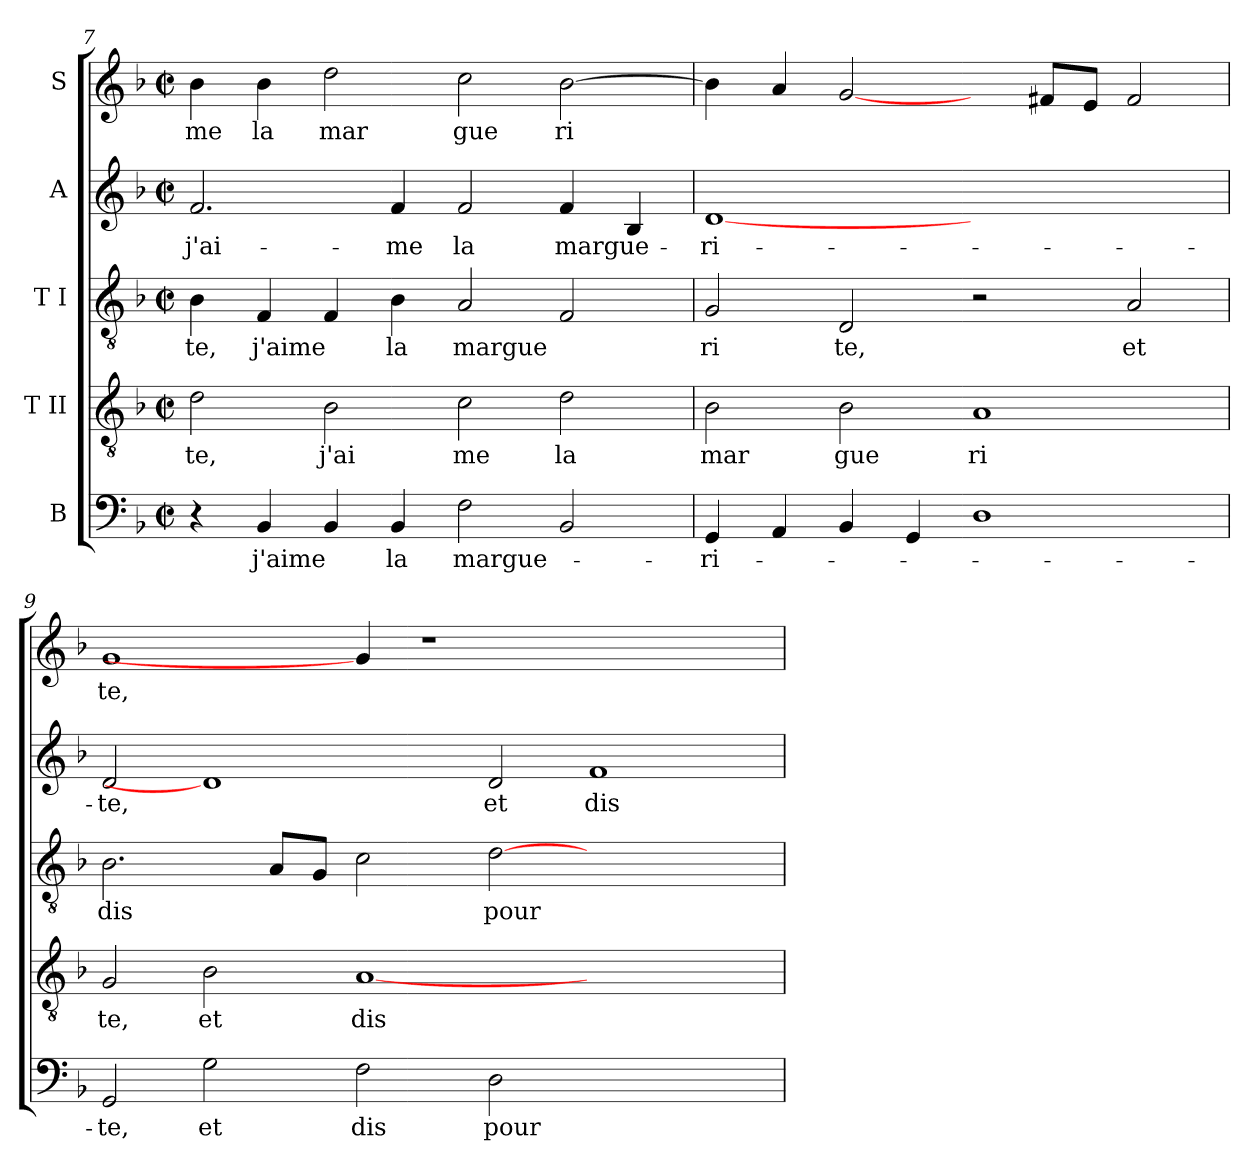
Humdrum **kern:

**kern	**text	**kern	**text	**kern	**text	**kern	**text	**kern	**text
*part5	*part5	*part4	*part4	*part3	*part3	*part2	*part2	*part1	*part1
*staff5	*staff5	*staff4	*staff4	*staff3	*staff3	*staff2	*staff2	*staff1	*staff1
*I"B	*	*I"T II	*	*I"T I	*	*I"A	*	*I"S	*
*clefF4	*	*clefGv2	*	*clefGv2	*	*clefG2	*	*clefG2	*
*k[b-]	*	*k[b-]	*	*k[b-]	*	*k[b-]	*	*k[b-]	*
*F:	*	*F:	*	*F:	*	*F:	*	*F:	*
*M2/2	*	*M2/2	*	*M2/2	*	*M2/2	*	*M2/2	*
*met(c|)	*	*met(c|)	*	*met(c|)	*	*met(c|)	*	*met(c|)	*
=7	=7	=7	=7	=7	=7	=7	=7	=7	=7
!	!	!	!LO:LY:b:cj	!	!LO:LY:b:cj	!	!LO:LY:b:cj	!	!LO:LY:b:cj
4r	.	2d\	te,	4B-\	te,	2.f/	j'ai-	4b-\	me
!	!LO:LY:b	!	!	!	!LO:LY:b	!	!	!	!LO:LY:b:cj
4BB-/	j'aime	.	.	4F/	j'aime	.	.	4b-\	la
!	!	!	!LO:LY:b:cj	!	!	!	!	!	!LO:LY:b:cj
4BB-/	.	2B-\	j'ai	4F/	.	.	.	2dd\	mar
!	!LO:LY:b:cj	!	!	!	!LO:LY:b:cj	!	!LO:LY:b:cj	!	!
4BB-/	la	.	.	4B-\	la	4f/	-me	.	.
!	!LO:LY:b:cj	!	!LO:LY:b:cj	!	!LO:LY:b:cj	!	!LO:LY:b:cj	!	!LO:LY:b:cj
2F\	margue-	2c\	me	2A/	margue	2f/	la	2cc\	gue
!	!	!	!LO:LY:b:cj	!	!	!	!LO:LY:b:cj	!	!LO:LY:b:cj
2BB-/	.	2d\	la	2F/	.	4f/	margue-	[>2b-\	ri
.	.	.	.	.	.	4B-/	.	.	.
=8	=8	=8	=8	=8	=8	=8	=8	=8	=8
!	!LO:LY:b:cj	!	!LO:LY:b:cj	!	!LO:LY:b:cj	!	!LO:LY:b:cj	!	!
4GG/	-ri-	2B-\	mar	2G/	ri	[1d	-ri-	4b-\]	.
4AA/	.	.	.	.	.	.	.	4a/	.
!	!	!	!LO:LY:b:cj	!	!LO:LY:b:cj	!	!	!	!
4BB-/	.	2B-\	gue	2D/	te,	.	.	[2g/	.
4GG/	.	.	.	.	.	.	.	.	.
!	!	!	!LO:LY:b:cj	!	!	!	!	!	!
1D	.	1A	ri	2r	.	1ryy	.	4ryy	.
.	.	.	.	.	.	.	.	8f#/L	.
.	.	.	.	.	.	.	.	8e/J	.
!	!	!	!	!	!LO:LY:b:cj	!	!	!	!
.	.	.	.	2A/	et	.	.	2f#/	.
=9	=9	=9	=9	=9	=9	=9	=9	=9	=9
!	!LO:LY:b:cj	!	!LO:LY:b:cj	!	!LO:LY:b	!	!LO:LY:b:cj	!	!LO:LY:b:cj
2GG/	-te,	2G/	te,	2.B-\	dis	2d/	-te,	1g	te,
!	!LO:LY:b:cj	!	!LO:LY:b:cj	!	!	!	!	!	!
2G\	et	2B-\	et	.	.	1d]	.	.	.
.	.	.	.	8A/L	.	.	.	.	.
.	.	.	.	8G/J	.	.	.	.	.
!	!LO:LY:b:cj	!	!LO:LY:b:cj	!	!	!	!	!	!
2F\	dis	[>1A	dis	2c\	.	.	.	4g/]	.
.	.	.	.	.	.	.	.	1r	.
!	!LO:LY:b:cj	!	!	!	!LO:LY:b	!	!LO:LY:b:cj	!	!
2D\	pour	.	.	[>2d\	pour	2d/	et	.	.
!	!	!	!	!	!	!	!LO:LY:b:cj	!	!
1ryy	.	1ryy	.	1ryy	.	1f	dis	.	.
.	.	.	.	.	.	.	.	2.ryy	.
=	=	=	=	=	=	=	=	=	=
*-	*-	*-	*-	*-	*-	*-	*-	*-	*-
